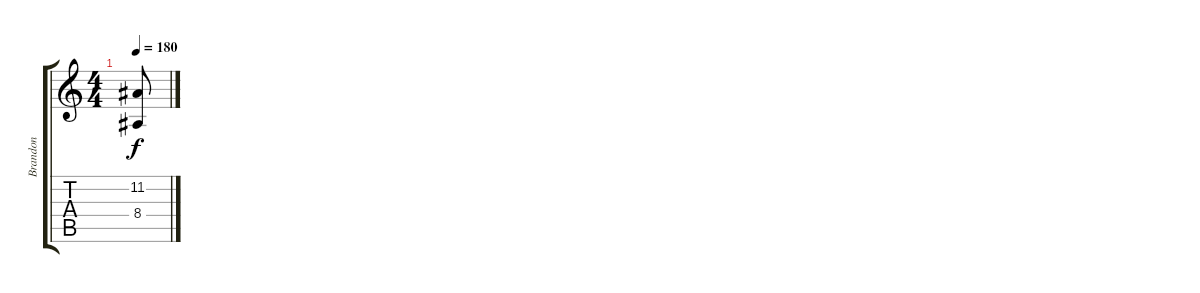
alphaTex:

\track ("Brandon" "Brandon") {instrument trumpet}
\staff {score tabs}
\tuning (E4 B3 G3 D3 A2 E2) {hide}
\ts (4 4)
\tempo 180
\clef g2
\ks c
(11.2 8.4).8{dy f}
